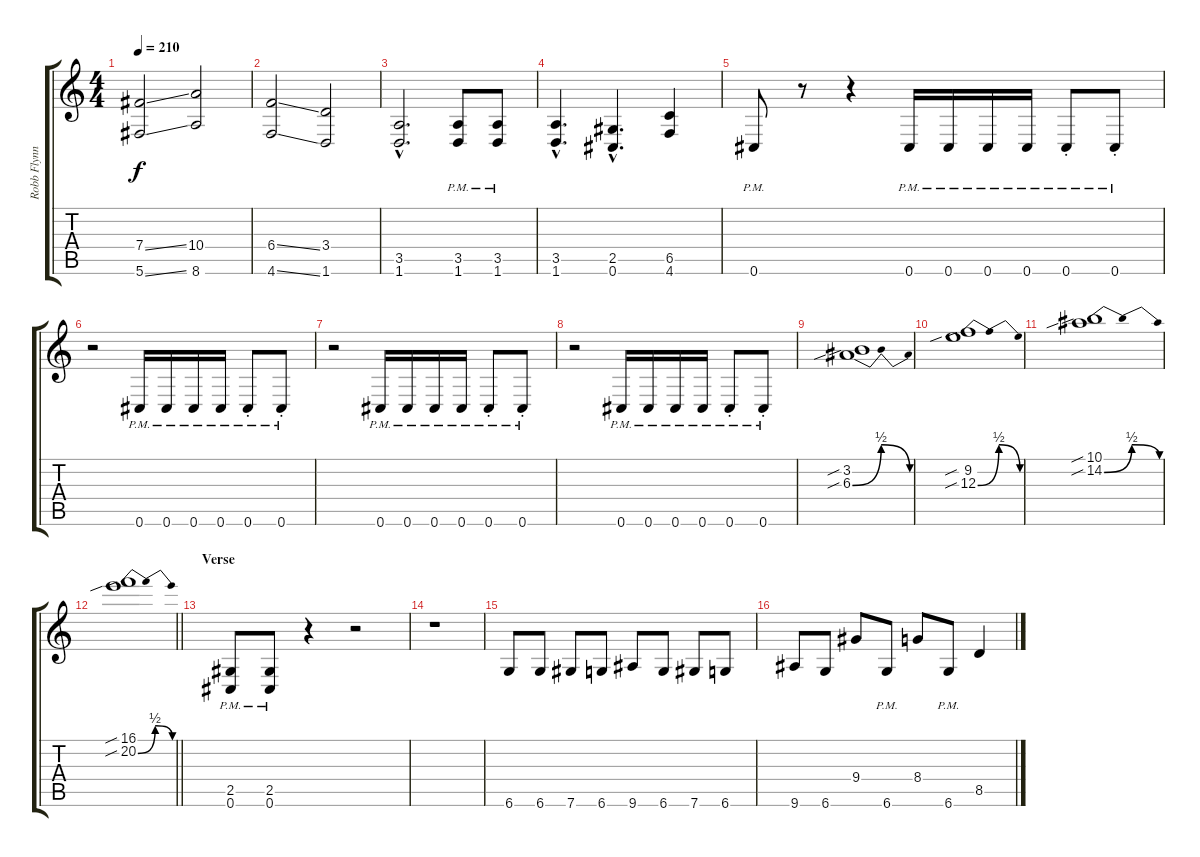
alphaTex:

\track ("Robb Flynn" "Robb Flynn") {instrument distortionguitar}
\staff {score tabs}
\tuning (Db4 Ab3 E3 B2 Gb2 Db2) {hide}
\ts (4 4)
\tempo 210
\clef g2
\ks c
(7.4{ss} 5.6{ss}).2{dy f} (10.4 8.6).2 |
(6.4{ss} 4.6{ss}).2 (3.4 1.6).2 |
(3.5{hac} 1.6{hac}).2{d} (3.5{pm} 1.6{pm}).8 (3.5{pm} 1.6{pm}).8 |
(3.5{hac} 1.6{hac}).4{d} (2.5{hac} 0.6{hac}).4{d} (6.5 4.6).4 |
0.6{pm}.8 r.8 r.4 0.6{pm}.16 0.6{pm}.16 0.6{pm}.16 0.6{pm}.16 0.6{pm st}.8 0.6{pm st}.8 |
r.2 0.6{pm}.16 0.6{pm}.16 0.6{pm}.16 0.6{pm}.16 0.6{pm st}.8 0.6{pm st}.8 |
r.2 0.6{pm}.16 0.6{pm}.16 0.6{pm}.16 0.6{pm}.16 0.6{pm st}.8 0.6{pm st}.8 |
r.2 0.6{pm}.16 0.6{pm}.16 0.6{pm}.16 0.6{pm}.16 0.6{pm st}.8 0.6{pm st}.8 |
(3.2{sib} 6.3{be (bendrelease 0 0 15 2 40 2 60 0) sib}).1 |
(9.2{sib} 12.3{be (bendrelease 0 0 15 2 40 2 60 0) sib}).1 |
(10.1{sib} 14.2{be (bendrelease 0 0 15 2 40 2 60 0) sib}).1 |
\barLineRight lightlight
(16.1{sib} 20.2{be (bendrelease 0 0 15 2 40 2 60 0) sib}).1 |
\section ("" "Verse")
(2.5{pm} 0.6{pm}).8 (2.5{pm} 0.6{pm}).8 r.4 r.2 |
r.1 |
6.6.8 6.6.8 7.6.8 6.6.8 9.6.8 6.6.8 7.6.8 6.6.8 |
9.6.8 6.6.8 9.4.8 6.6{pm}.8 8.4.8 6.6{pm}.8 8.5.4
